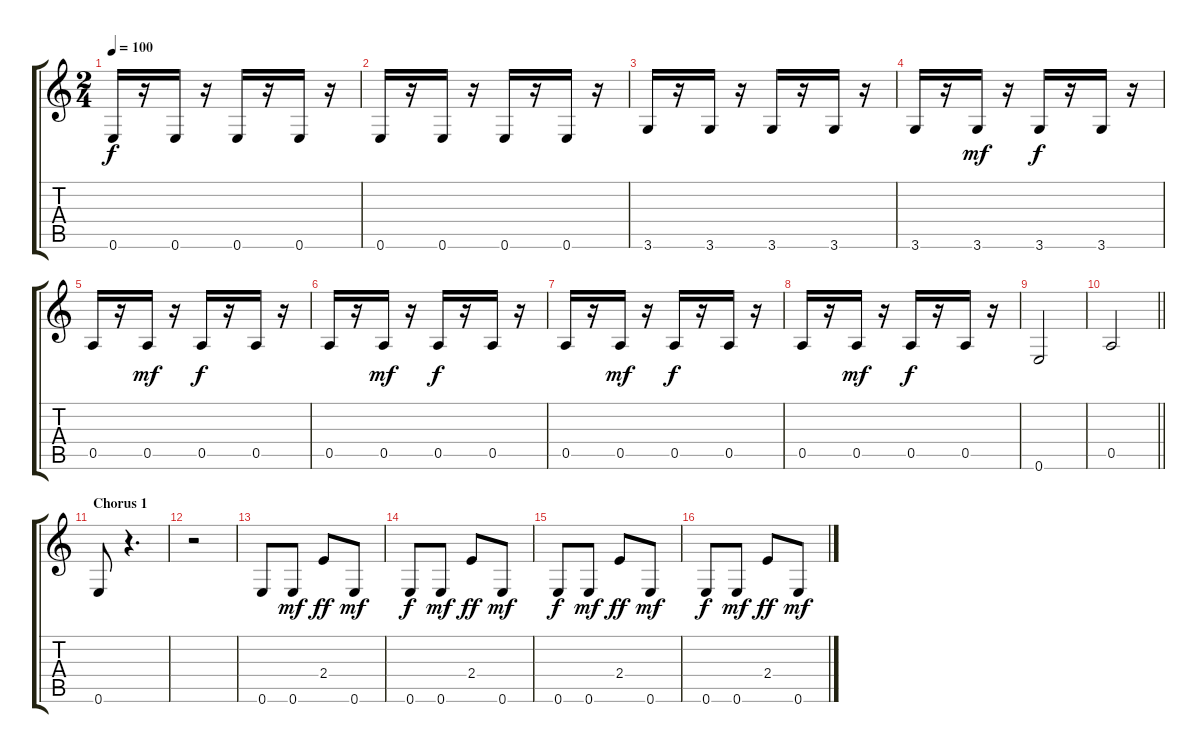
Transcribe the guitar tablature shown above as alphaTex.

\track "" {instrument electricbasspick}
\staff {score tabs}
\tuning (E4 B3 G3 D3 A2 E2) {hide}
\ts (2 4)
\tempo 100
\clef g2
\ks c
0.6.16{dy f} r.16 0.6.16 r.16 0.6.16 r.16 0.6.16 r.16 |
0.6.16 r.16 0.6.16 r.16 0.6.16 r.16 0.6.16 r.16 |
3.6.16 r.16 3.6.16 r.16 3.6.16 r.16 3.6.16 r.16 |
3.6.16 r.16 3.6.16{dy mf} r.16 3.6.16{dy f} r.16 3.6.16 r.16 |
0.5.16 r.16 0.5.16{dy mf} r.16 0.5.16{dy f} r.16 0.5.16 r.16 |
0.5.16 r.16 0.5.16{dy mf} r.16 0.5.16{dy f} r.16 0.5.16 r.16 |
0.5.16 r.16 0.5.16{dy mf} r.16 0.5.16{dy f} r.16 0.5.16 r.16 |
0.5.16 r.16 0.5.16{dy mf} r.16 0.5.16{dy f} r.16 0.5.16 r.16 |
0.6.2 |
\barLineRight lightlight
0.5.2 |
\section ("" "Chorus 1")
0.6.8 r.4{d} |
r.2 |
0.6.8 0.6.8{dy mf} 2.4.8{dy ff} 0.6.8{dy mf} |
0.6.8{dy f} 0.6.8{dy mf} 2.4.8{dy ff} 0.6.8{dy mf} |
0.6.8{dy f} 0.6.8{dy mf} 2.4.8{dy ff} 0.6.8{dy mf} |
0.6.8{dy f} 0.6.8{dy mf} 2.4.8{dy ff} 0.6.8{dy mf}
